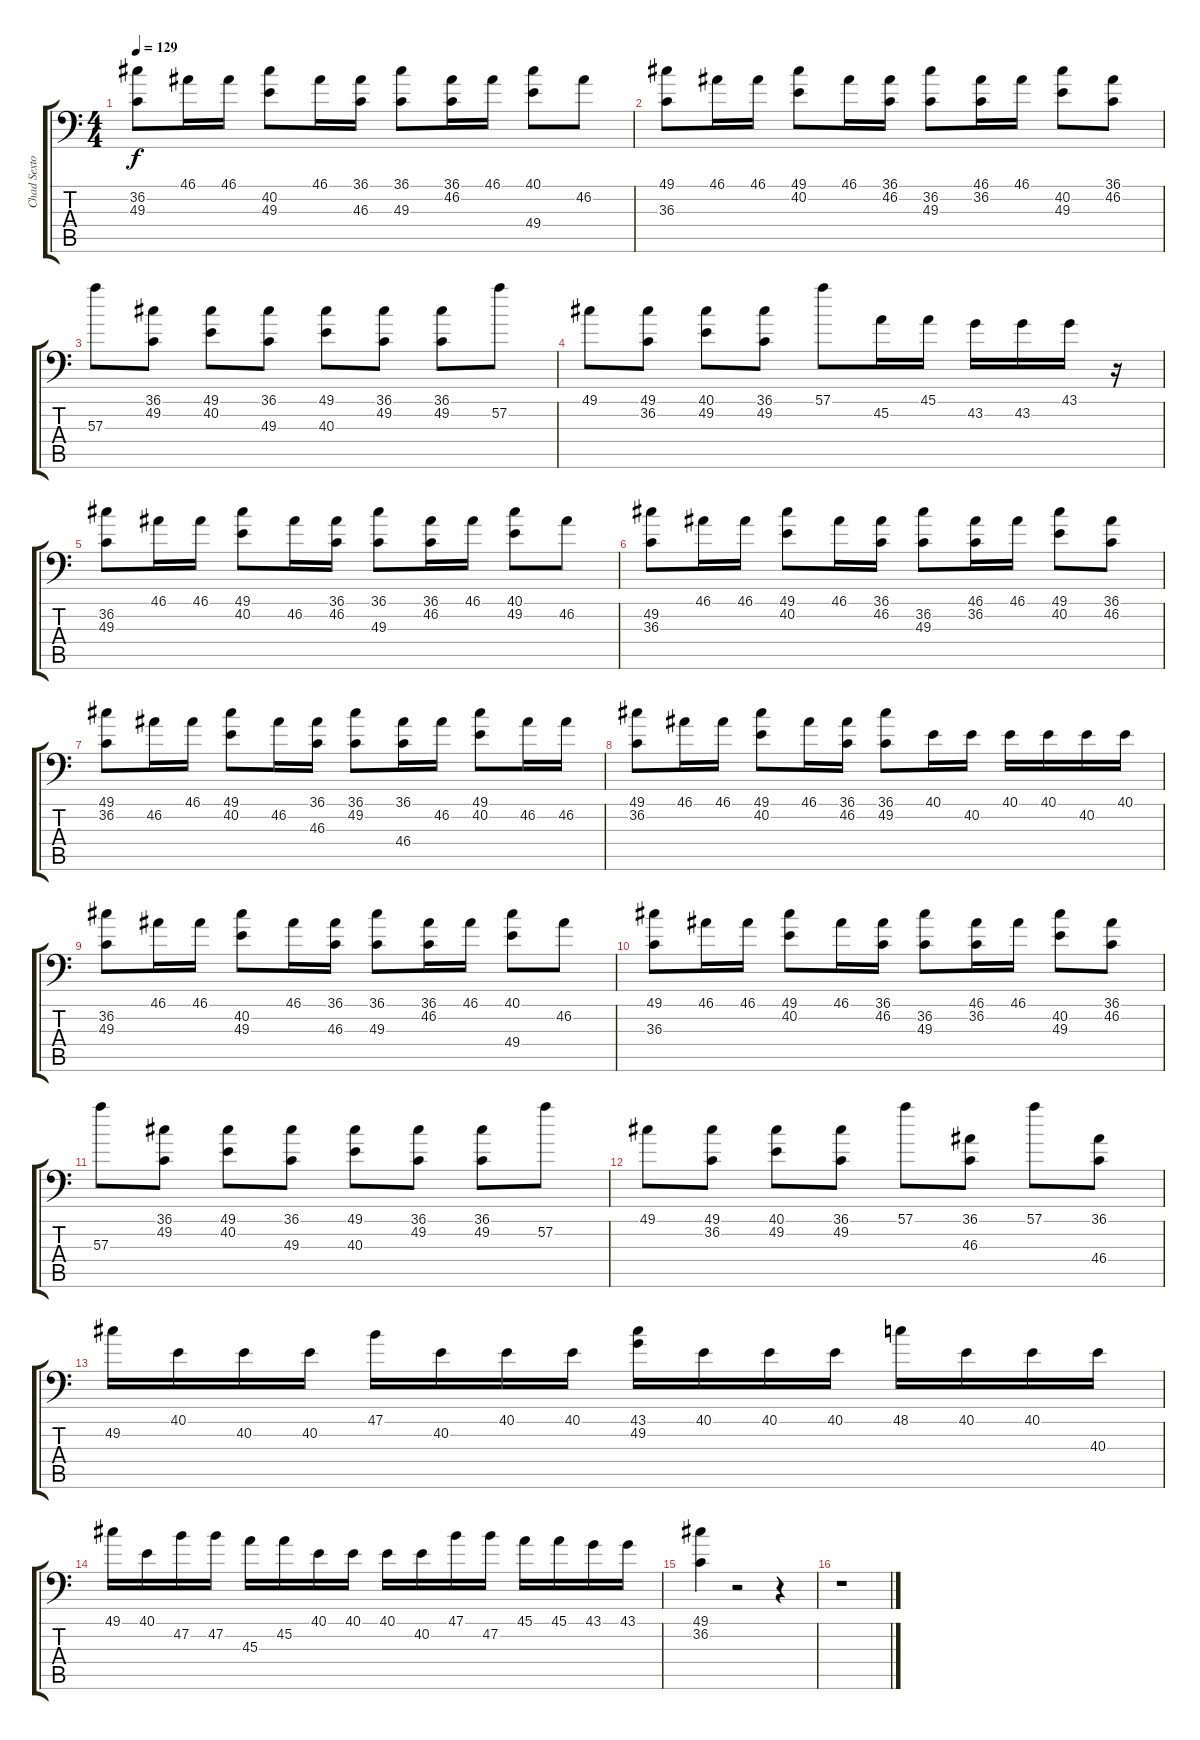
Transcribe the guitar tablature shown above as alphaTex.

\track ("Chad Sexton" "Chad Sexto") {instrument acousticgrandpiano}
\staff {score tabs}
\tuning (C-1 C-1 C-1 C-1 C-1 C-1) {hide}
\ts (4 4)
\tempo 129
\clef f4
\ks c
(36.2 49.3).8{dy f} 46.1.16 46.1.16 (40.2 49.3).8 46.1.16 (36.1 46.3).16 (36.1 49.3).8 (36.1 46.2).16 46.1.16 (40.1 49.4).8 46.2.8 |
(49.1 36.3).8 46.1.16 46.1.16 (49.1 40.2).8 46.1.16 (36.1 46.2).16 (36.2 49.3).8 (46.1 36.2).16 46.1.16 (40.2 49.3).8 (36.1 46.2).8 |
57.3.8 (36.1 49.2).8 (49.1 40.2).8 (36.1 49.3).8 (49.1 40.3).8 (36.1 49.2).8 (36.1 49.2).8 57.2.8 |
49.1.8 (49.1 36.2).8 (40.1 49.2).8 (36.1 49.2).8 57.1.8 45.2.16 45.1.16 43.2.16 43.2.16 43.1.16 r.16 |
(36.2 49.3).8 46.1.16 46.1.16 (49.1 40.2).8 46.2.16 (36.1 46.2).16 (36.1 49.3).8 (36.1 46.2).16 46.1.16 (40.1 49.2).8 46.2.8 |
(49.2 36.3).8 46.1.16 46.1.16 (49.1 40.2).8 46.1.16 (36.1 46.2).16 (36.2 49.3).8 (46.1 36.2).16 46.1.16 (49.1 40.2).8 (36.1 46.2).8 |
(49.1 36.2).8 46.2.16 46.1.16 (49.1 40.2).8 46.2.16 (36.1 46.3).16 (36.1 49.2).8 (36.1 46.4).16 46.2.16 (49.1 40.2).8 46.2.16 46.2.16 |
(49.1 36.2).8 46.1.16 46.1.16 (49.1 40.2).8 46.1.16 (36.1 46.2).16 (36.1 49.2).8 40.1.16 40.2.16 40.1.16 40.1.16 40.2.16 40.1.16 |
(36.2 49.3).8 46.1.16 46.1.16 (40.2 49.3).8 46.1.16 (36.1 46.3).16 (36.1 49.3).8 (36.1 46.2).16 46.1.16 (40.1 49.4).8 46.2.8 |
(49.1 36.3).8 46.1.16 46.1.16 (49.1 40.2).8 46.1.16 (36.1 46.2).16 (36.2 49.3).8 (46.1 36.2).16 46.1.16 (40.2 49.3).8 (36.1 46.2).8 |
57.3.8 (36.1 49.2).8 (49.1 40.2).8 (36.1 49.3).8 (49.1 40.3).8 (36.1 49.2).8 (36.1 49.2).8 57.2.8 |
49.1.8 (49.1 36.2).8 (40.1 49.2).8 (36.1 49.2).8 57.1.8 (36.1 46.3).8 57.1.8 (36.1 46.4).8 |
49.2.16 40.1.16 40.2.16 40.2.16 47.1.16 40.2.16 40.1.16 40.1.16 (43.1 49.2).16 40.1.16 40.1.16 40.1.16 48.1.16 40.1.16 40.1.16 40.3.16 |
49.1.16 40.1.16 47.2.16 47.2.16 45.3.16 45.2.16 40.1.16 40.1.16 40.1.16 40.2.16 47.1.16 47.2.16 45.1.16 45.1.16 43.1.16 43.1.16 |
(49.1 36.2).4 r.2 r.4 |
r.1
